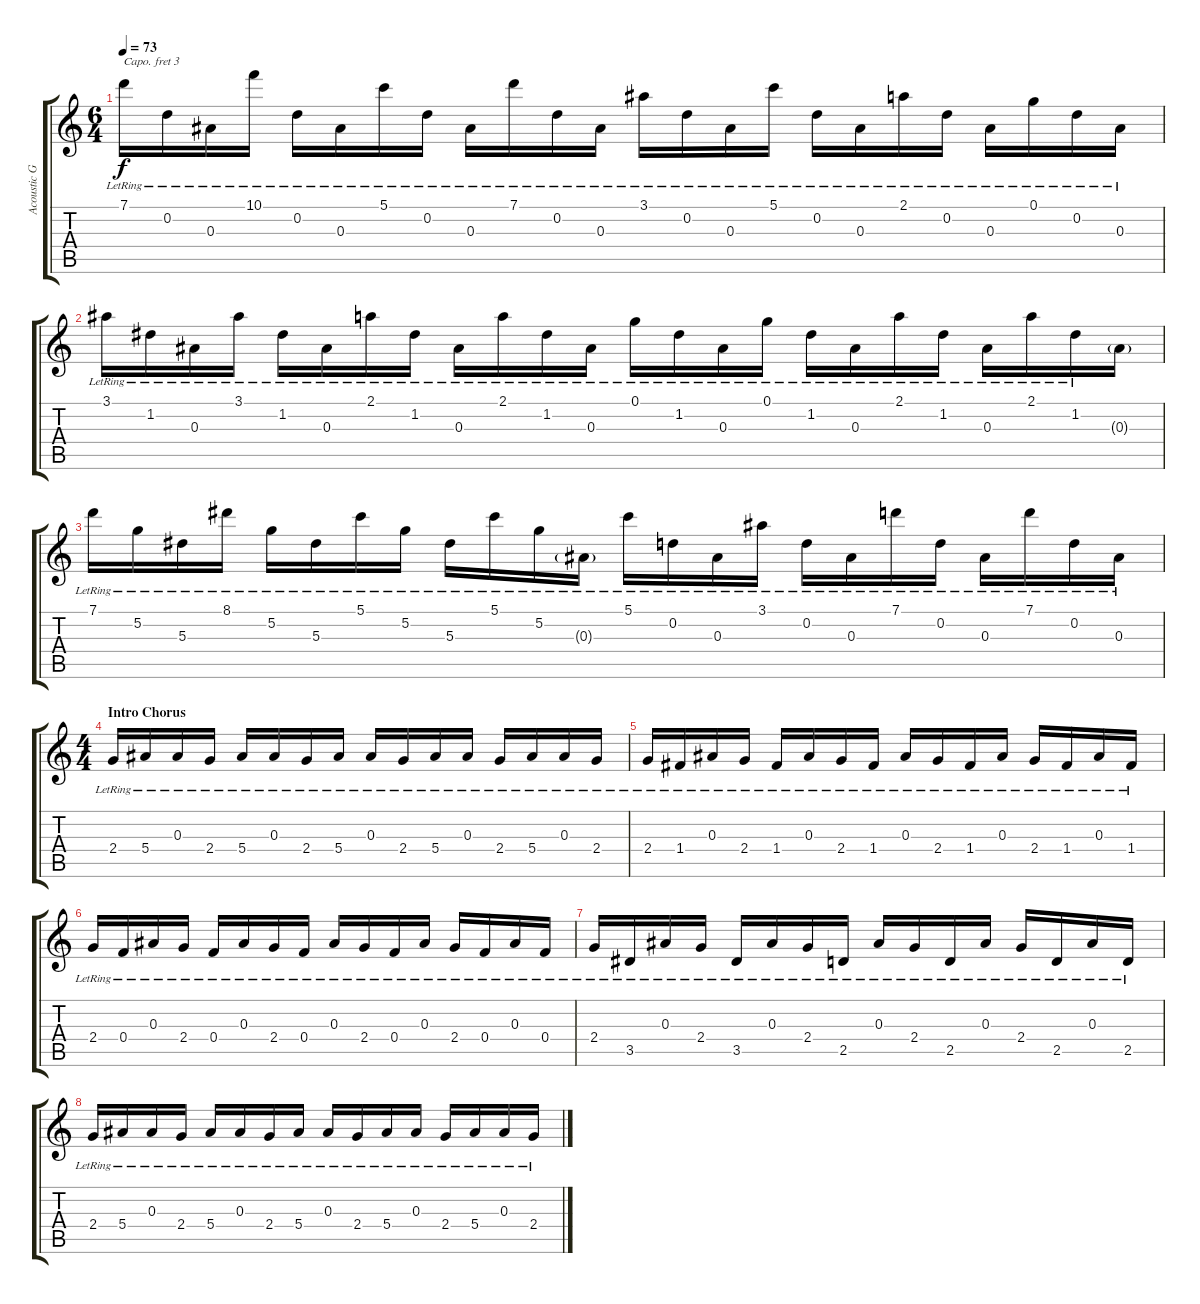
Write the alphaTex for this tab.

\track ("Acoustic Guitar" "Acoustic G") {instrument acousticguitarsteel}
\staff {score tabs}
\capo 3
\tuning (E4 B3 G3 D3 A2 E2) {hide}
\ts (6 4)
\tempo 73
\clef g2
\ks c
7.1{lr}.16{dy f} 0.2{lr}.16 0.3{lr}.16 10.1{lr}.16 0.2{lr}.16 0.3{lr}.16 5.1{lr}.16 0.2{lr}.16 0.3{lr}.16 7.1{lr}.16 0.2{lr}.16 0.3{lr}.16 3.1{lr}.16 0.2{lr}.16 0.3{lr}.16 5.1{lr}.16 0.2{lr}.16 0.3{lr}.16 2.1{lr}.16 0.2{lr}.16 0.3{lr}.16 0.1{lr}.16 0.2{lr}.16 0.3{lr}.16 |
3.1{lr}.16 1.2{lr}.16 0.3{lr}.16 3.1{lr}.16 1.2{lr}.16 0.3{lr}.16 2.1{lr}.16 1.2{lr}.16 0.3{lr}.16 2.1{lr}.16 1.2{lr}.16 0.3{lr}.16 0.1{lr}.16 1.2{lr}.16 0.3{lr}.16 0.1{lr}.16 1.2{lr}.16 0.3{lr}.16 2.1{lr}.16 1.2{lr}.16 0.3{lr}.16 2.1{lr}.16 1.2{lr}.16 0.3{g}.16 |
7.1{lr}.16 5.2{lr}.16 5.3{lr}.16 8.1{lr}.16 5.2{lr}.16 5.3{lr}.16 5.1{lr}.16 5.2{lr}.16 5.3{lr}.16 5.1{lr}.16 5.2{lr}.16 0.3{g lr}.16 5.1{lr}.16 0.2{lr}.16 0.3{lr}.16 3.1{lr}.16 0.2{lr}.16 0.3{lr}.16 7.1{lr}.16 0.2{lr}.16 0.3{lr}.16 7.1{lr}.16 0.2{lr}.16 0.3{lr}.16 |
\ts (4 4)
\section ("" "Intro Chorus")
2.4{lr}.16 5.4{lr}.16 0.3{lr}.16 2.4{lr}.16 5.4{lr}.16 0.3{lr}.16 2.4{lr}.16 5.4{lr}.16 0.3{lr}.16 2.4{lr}.16 5.4{lr}.16 0.3{lr}.16 2.4{lr}.16 5.4{lr}.16 0.3{lr}.16 2.4{lr}.16 |
2.4{lr}.16 1.4{lr}.16 0.3{lr}.16 2.4{lr}.16 1.4{lr}.16 0.3{lr}.16 2.4{lr}.16 1.4{lr}.16 0.3{lr}.16 2.4{lr}.16 1.4{lr}.16 0.3{lr}.16 2.4{lr}.16 1.4{lr}.16 0.3{lr}.16 1.4{lr}.16 |
2.4{lr}.16 0.4{lr}.16 0.3{lr}.16 2.4{lr}.16 0.4{lr}.16 0.3{lr}.16 2.4{lr}.16 0.4{lr}.16 0.3{lr}.16 2.4{lr}.16 0.4{lr}.16 0.3{lr}.16 2.4{lr}.16 0.4{lr}.16 0.3{lr}.16 0.4{lr}.16 |
2.4{lr}.16 3.5{lr}.16 0.3{lr}.16 2.4{lr}.16 3.5{lr}.16 0.3{lr}.16 2.4{lr}.16 2.5{lr}.16 0.3{lr}.16 2.4{lr}.16 2.5{lr}.16 0.3{lr}.16 2.4{lr}.16 2.5{lr}.16 0.3{lr}.16 2.5{lr}.16 |
2.4{lr}.16 5.4{lr}.16 0.3{lr}.16 2.4{lr}.16 5.4{lr}.16 0.3{lr}.16 2.4{lr}.16 5.4{lr}.16 0.3{lr}.16 2.4{lr}.16 5.4{lr}.16 0.3{lr}.16 2.4{lr}.16 5.4{lr}.16 0.3{lr}.16 2.4{lr}.16
